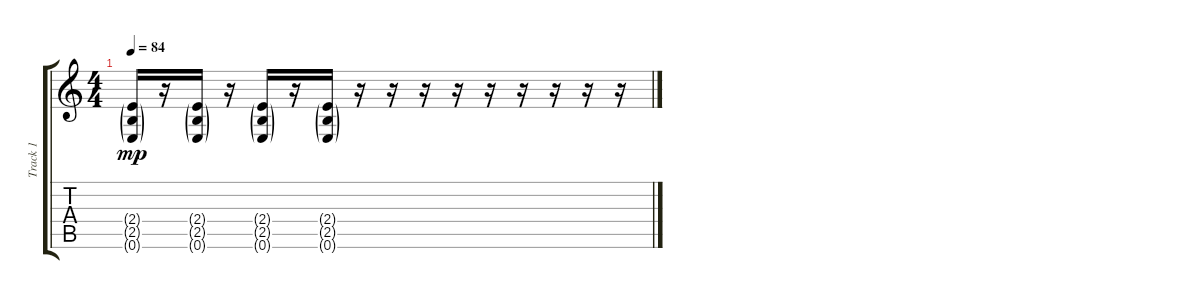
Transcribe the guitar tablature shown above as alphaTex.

\track ("Track 1" "Track 1") {instrument electricguitarclean}
\staff {score tabs}
\tuning (E4 B3 G3 D3 A2 E2) {hide}
\ts (4 4)
\tempo 84
\clef g2
\ks c
(2.4{g} 2.5{g} 0.6{g}).16{dy mp volume 16} r.16 (2.4{g} 2.5{g} 0.6{g}).16 r.16 (2.4{g} 2.5{g} 0.6{g}).16 r.16 (2.4{g} 2.5{g} 0.6{g}).16 r.16 r.16 r.16 r.16 r.16 r.16 r.16 r.16 r.16
